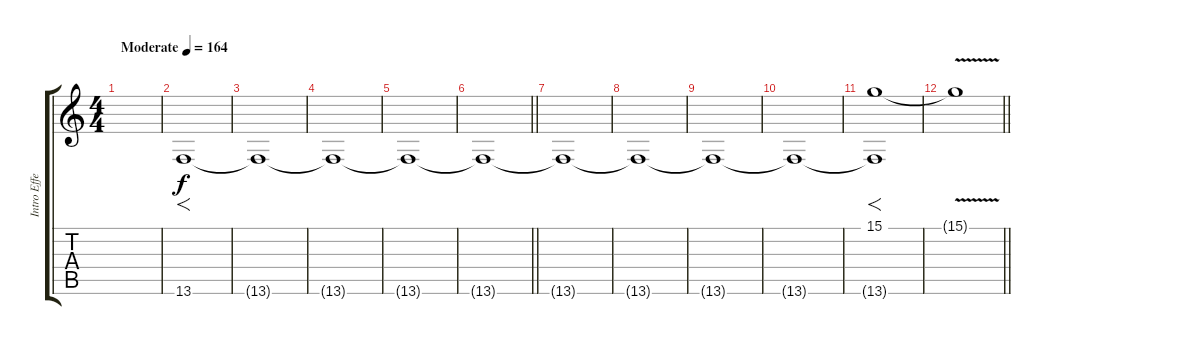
\track ("Intro Effect" "Intro Effe") {instrument pad6metallic}
\staff {score tabs}
\tuning (E4 B3 G3 D3 A2 E2) {hide}
\ts (4 4)
\tempo (164 "Moderate")
\clef g2
\ks c
|
13.6.1{f} |
13.6{t}.1 |
13.6{t}.1 |
13.6{t}.1 |
\barLineRight lightlight
13.6{t}.1 |
13.6{t}.1 |
13.6{t}.1 |
13.6{t}.1 |
13.6{t}.1{volume 0} |
(15.1 13.6{t}).1{f volume 16} |
\barLineRight lightlight
15.1{v t}.1
